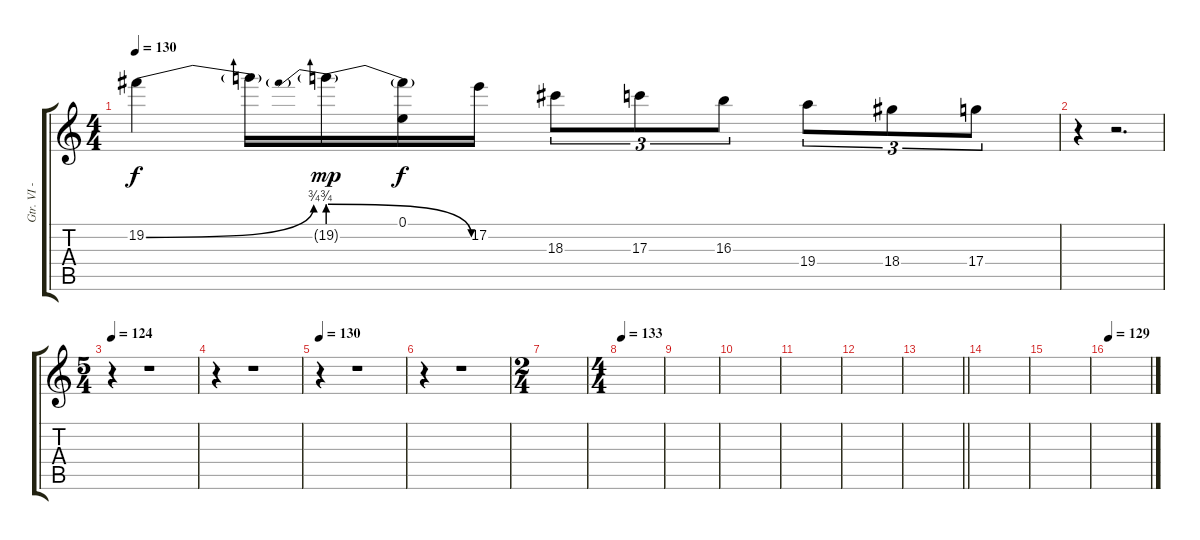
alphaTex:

\track ("Gtr. VI - Paul Masvidal (Lead Harmony)" "Gtr. VI - ") {instrument distortionguitar}
\staff {score tabs}
\tuning (E4 B3 G3 D3 A2 E2) {hide}
\ts (4 4)
\tempo 130
\clef g2
\ks c
19.2{be (bend 0 0 60 3)}.4{dy f} 19.2{t}.16 19.2{be (prebendrelease 0 3 60 0) g}.16{dy mp} (0.1 19.2{t}).16{dy f} 17.2.16 18.3.8{tu (3 2)} 17.3.8{tu (3 2)} 16.3.8{tu (3 2)} 19.4.8{tu (3 2)} 18.4.8{tu (3 2)} 17.4.8{tu (3 2)} |
r.4 r.2{d} |
\ts (5 4)
\tempo 124
r.4 r.1 |
r.4 r.1 |
\tempo 130
r.4 r.1 |
r.4 r.1 |
\ts (2 4)
|
\ts (4 4)
\tempo 133
|
|
|
|
|
\barLineRight lightlight
|
|
|
\tempo 129
